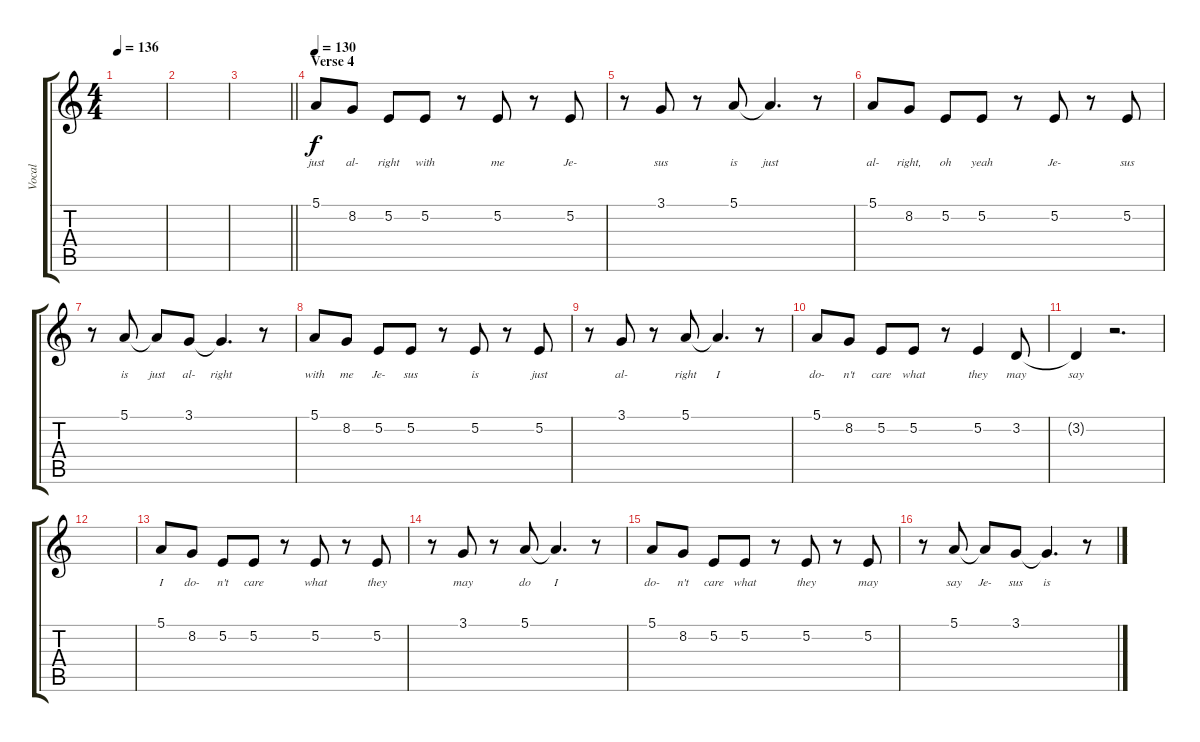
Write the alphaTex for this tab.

\track ("Vocal" "Vocal") {instrument voiceoohs}
\staff {score tabs}
\tuning (E4 B3 G3 D3 A2 E2) {hide}
\ts (4 4)
\tempo 136
\clef g2
\ks c
|
|
\barLineRight lightlight
|
\section ("" "Verse 4")
\tempo 130
5.1.8{lyrics (0 "just") lyrics (1 "") lyrics (2 "") lyrics (3 "") lyrics (4 "")} 8.2.8{lyrics (0 "al-") lyrics (1 "") lyrics (2 "") lyrics (3 "") lyrics (4 "")} 5.2.8{lyrics (0 "right") lyrics (1 "") lyrics (2 "") lyrics (3 "") lyrics (4 "")} 5.2.8{lyrics (0 "with") lyrics (1 "") lyrics (2 "") lyrics (3 "") lyrics (4 "")} r.8 5.2.8{lyrics (0 "me") lyrics (1 "") lyrics (2 "") lyrics (3 "") lyrics (4 "")} r.8 5.2.8{lyrics (0 "Je-") lyrics (1 "") lyrics (2 "") lyrics (3 "") lyrics (4 "")} |
r.8 3.1.8{lyrics (0 "sus") lyrics (1 "") lyrics (2 "") lyrics (3 "") lyrics (4 "")} r.8 5.1.8{lyrics (0 "is") lyrics (1 "") lyrics (2 "") lyrics (3 "") lyrics (4 "")} 5.1{t}.4{d lyrics (0 "just") lyrics (1 "") lyrics (2 "") lyrics (3 "") lyrics (4 "")} r.8 |
5.1.8{lyrics (0 "al-") lyrics (1 "") lyrics (2 "") lyrics (3 "") lyrics (4 "")} 8.2.8{lyrics (0 "right,") lyrics (1 "") lyrics (2 "") lyrics (3 "") lyrics (4 "")} 5.2.8{lyrics (0 "oh") lyrics (1 "") lyrics (2 "") lyrics (3 "") lyrics (4 "")} 5.2.8{lyrics (0 "yeah") lyrics (1 "") lyrics (2 "") lyrics (3 "") lyrics (4 "")} r.8 5.2.8{lyrics (0 "Je-") lyrics (1 "") lyrics (2 "") lyrics (3 "") lyrics (4 "")} r.8 5.2.8{lyrics (0 "sus") lyrics (1 "") lyrics (2 "") lyrics (3 "") lyrics (4 "")} |
r.8 5.1.8{lyrics (0 "is") lyrics (1 "") lyrics (2 "") lyrics (3 "") lyrics (4 "")} 5.1{t}.8{lyrics (0 "just") lyrics (1 "") lyrics (2 "") lyrics (3 "") lyrics (4 "")} 3.1.8{lyrics (0 "al-") lyrics (1 "") lyrics (2 "") lyrics (3 "") lyrics (4 "")} 3.1{t}.4{d lyrics (0 "right") lyrics (1 "") lyrics (2 "") lyrics (3 "") lyrics (4 "")} r.8 |
5.1.8{lyrics (0 "with") lyrics (1 "") lyrics (2 "") lyrics (3 "") lyrics (4 "")} 8.2.8{lyrics (0 "me") lyrics (1 "") lyrics (2 "") lyrics (3 "") lyrics (4 "")} 5.2.8{lyrics (0 "Je-") lyrics (1 "") lyrics (2 "") lyrics (3 "") lyrics (4 "")} 5.2.8{lyrics (0 "sus") lyrics (1 "") lyrics (2 "") lyrics (3 "") lyrics (4 "")} r.8 5.2.8{lyrics (0 "is") lyrics (1 "") lyrics (2 "") lyrics (3 "") lyrics (4 "")} r.8 5.2.8{lyrics (0 "just") lyrics (1 "") lyrics (2 "") lyrics (3 "") lyrics (4 "")} |
r.8 3.1.8{lyrics (0 "al-") lyrics (1 "") lyrics (2 "") lyrics (3 "") lyrics (4 "")} r.8 5.1.8{lyrics (0 "right") lyrics (1 "") lyrics (2 "") lyrics (3 "") lyrics (4 "")} 5.1{t}.4{d lyrics (0 "I") lyrics (1 "") lyrics (2 "") lyrics (3 "") lyrics (4 "")} r.8 |
5.1.8{lyrics (0 "do-") lyrics (1 "") lyrics (2 "") lyrics (3 "") lyrics (4 "")} 8.2.8{lyrics (0 "n't") lyrics (1 "") lyrics (2 "") lyrics (3 "") lyrics (4 "")} 5.2.8{lyrics (0 "care") lyrics (1 "") lyrics (2 "") lyrics (3 "") lyrics (4 "")} 5.2.8{lyrics (0 "what") lyrics (1 "") lyrics (2 "") lyrics (3 "") lyrics (4 "")} r.8 5.2.4{lyrics (0 "they") lyrics (1 "") lyrics (2 "") lyrics (3 "") lyrics (4 "")} 3.2.8{lyrics (0 "may") lyrics (1 "") lyrics (2 "") lyrics (3 "") lyrics (4 "")} |
3.2{t}.4{lyrics (0 "say") lyrics (1 "") lyrics (2 "") lyrics (3 "") lyrics (4 "")} r.2{d} |
|
5.1.8{lyrics (0 "I") lyrics (1 "") lyrics (2 "") lyrics (3 "") lyrics (4 "")} 8.2.8{lyrics (0 "do-") lyrics (1 "") lyrics (2 "") lyrics (3 "") lyrics (4 "")} 5.2.8{lyrics (0 "n't") lyrics (1 "") lyrics (2 "") lyrics (3 "") lyrics (4 "")} 5.2.8{lyrics (0 "care") lyrics (1 "") lyrics (2 "") lyrics (3 "") lyrics (4 "")} r.8 5.2.8{lyrics (0 "what") lyrics (1 "") lyrics (2 "") lyrics (3 "") lyrics (4 "")} r.8 5.2.8{lyrics (0 "they") lyrics (1 "") lyrics (2 "") lyrics (3 "") lyrics (4 "")} |
r.8 3.1.8{lyrics (0 "may") lyrics (1 "") lyrics (2 "") lyrics (3 "") lyrics (4 "")} r.8 5.1.8{lyrics (0 "do") lyrics (1 "") lyrics (2 "") lyrics (3 "") lyrics (4 "")} 5.1{t}.4{d lyrics (0 "I") lyrics (1 "") lyrics (2 "") lyrics (3 "") lyrics (4 "")} r.8 |
5.1.8{lyrics (0 "do-") lyrics (1 "") lyrics (2 "") lyrics (3 "") lyrics (4 "")} 8.2.8{lyrics (0 "n't") lyrics (1 "") lyrics (2 "") lyrics (3 "") lyrics (4 "")} 5.2.8{lyrics (0 "care") lyrics (1 "") lyrics (2 "") lyrics (3 "") lyrics (4 "")} 5.2.8{lyrics (0 "what") lyrics (1 "") lyrics (2 "") lyrics (3 "") lyrics (4 "")} r.8 5.2.8{lyrics (0 "they") lyrics (1 "") lyrics (2 "") lyrics (3 "") lyrics (4 "")} r.8 5.2.8{lyrics (0 "may") lyrics (1 "") lyrics (2 "") lyrics (3 "") lyrics (4 "")} |
r.8 5.1.8{lyrics (0 "say") lyrics (1 "") lyrics (2 "") lyrics (3 "") lyrics (4 "")} 5.1{t}.8{lyrics (0 "Je-") lyrics (1 "") lyrics (2 "") lyrics (3 "") lyrics (4 "")} 3.1.8{lyrics (0 "sus") lyrics (1 "") lyrics (2 "") lyrics (3 "") lyrics (4 "")} 3.1{t}.4{d lyrics (0 "is") lyrics (1 "") lyrics (2 "") lyrics (3 "") lyrics (4 "")} r.8
